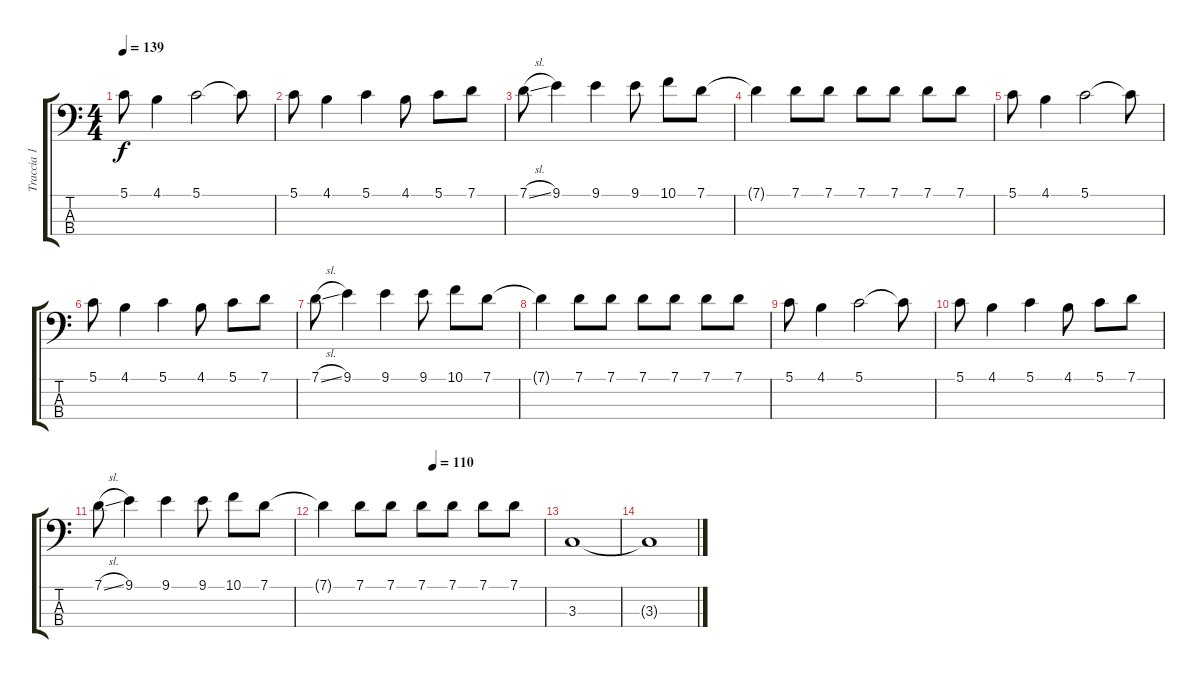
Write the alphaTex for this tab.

\track ("Traccia 1" "Traccia 1") {instrument electricbasspick}
\staff {score tabs}
\tuning (G2 D2 A1 E1) {hide}
\ts (4 4)
\tempo 139
\clef f4
\ks c
5.1.8{dy f} 4.1.4 5.1.2 5.1{t}.8 |
5.1.8 4.1.4 5.1.4 4.1.8 5.1.8 7.1.8 |
7.1{sl}.8 9.1.4 9.1.4 9.1.8 10.1.8 7.1.8 |
7.1{t}.4 7.1.8 7.1.8 7.1.8 7.1.8 7.1.8 7.1.8 |
5.1.8 4.1.4 5.1.2 5.1{t}.8 |
5.1.8 4.1.4 5.1.4 4.1.8 5.1.8 7.1.8 |
7.1{sl}.8 9.1.4 9.1.4 9.1.8 10.1.8 7.1.8 |
7.1{t}.4 7.1.8 7.1.8 7.1.8 7.1.8 7.1.8 7.1.8 |
5.1.8 4.1.4 5.1.2 5.1{t}.8 |
5.1.8 4.1.4 5.1.4 4.1.8 5.1.8 7.1.8 |
7.1{sl}.8 9.1.4 9.1.4 9.1.8 10.1.8 7.1.8 |
\tempo (110 0.5)
7.1{t}.4 7.1.8 7.1.8 7.1.8 7.1.8 7.1.8 7.1.8 |
3.3.1 |
3.3{t}.1
